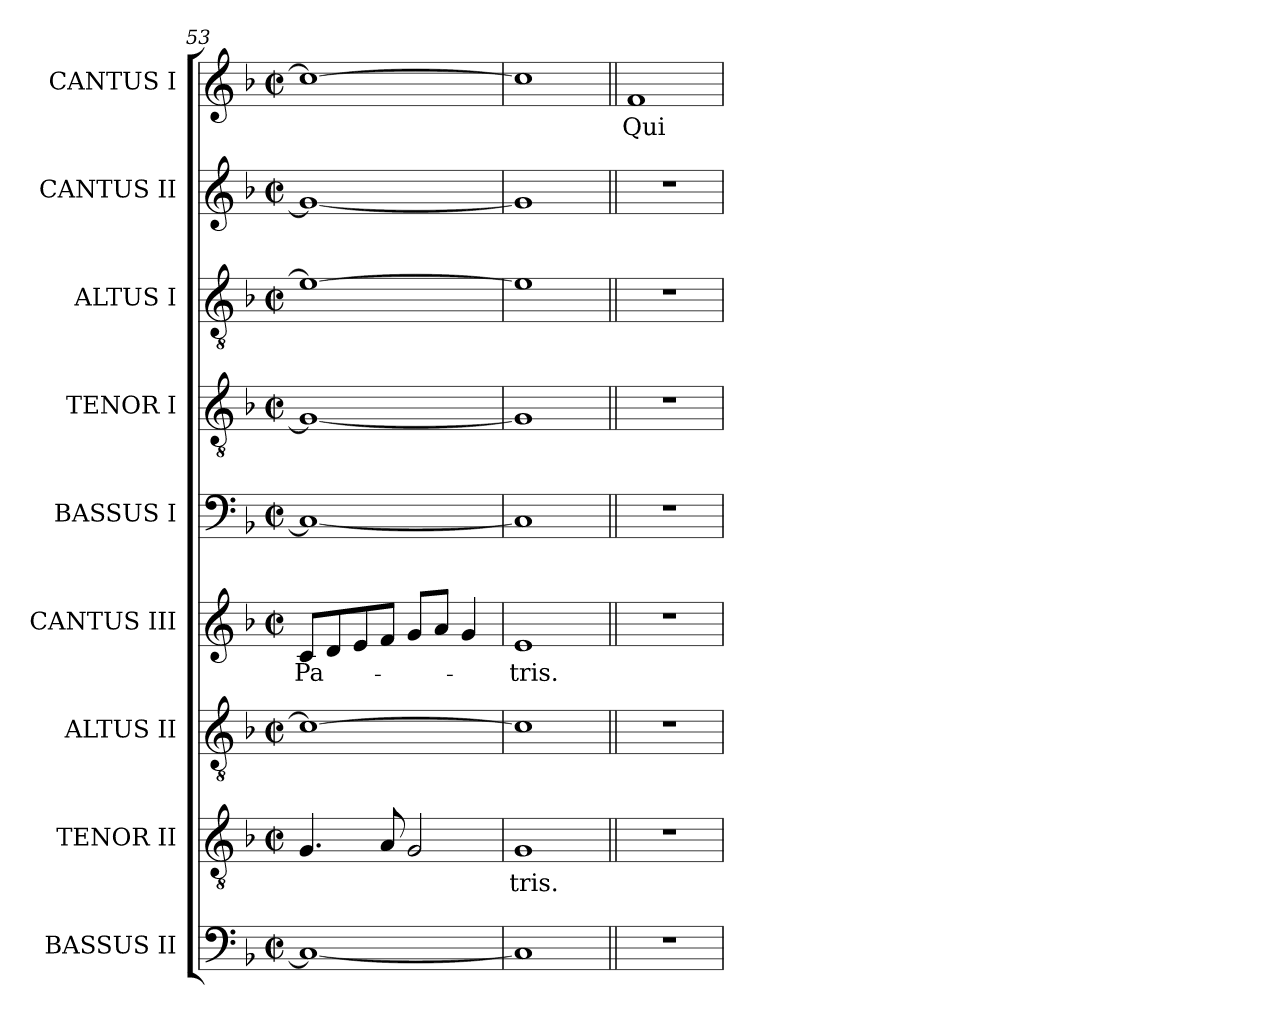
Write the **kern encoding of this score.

**kern	**kern	**text	**kern	**kern	**text	**kern	**kern	**kern	**kern	**kern	**text
*part9	*part8	*part8	*part7	*part6	*part6	*part5	*part4	*part3	*part2	*part1	*part1
*staff9	*staff8	*staff8	*staff7	*staff6	*staff6	*staff5	*staff4	*staff3	*staff2	*staff1	*staff1
*I"BASSUS II	*I"TENOR II	*	*I"ALTUS II	*I"CANTUS III	*	*I"BASSUS I	*I"TENOR I	*I"ALTUS I	*I"CANTUS II	*I"CANTUS I	*
*I'B. II	*I'T. II	*	*I'A. II	*I'C. III	*	*I'B. I	*I'T. I	*I'A. I	*I'C. II	*I'C. I	*
*clefF4	*clefGv2	*	*clefGv2	*clefG2	*	*clefF4	*clefGv2	*clefGv2	*clefG2	*clefG2	*
*	*ITrd7c12	*	*ITrd7c12	*	*	*	*ITrd7c12	*ITrd7c12	*	*	*
*k[b-]	*k[b-]	*	*k[b-]	*k[b-]	*	*k[b-]	*k[b-]	*k[b-]	*k[b-]	*k[b-]	*
*F:	*F:	*	*F:	*F:	*	*F:	*F:	*F:	*F:	*F:	*
*M2/2	*M2/2	*	*M2/2	*M2/2	*	*M2/2	*M2/2	*M2/2	*M2/2	*M2/2	*
*met(c|)	*met(c|)	*	*met(c|)	*met(c|)	*	*met(c|)	*met(c|)	*met(c|)	*met(c|)	*met(c|)	*
=53	=53	=53	=53	=53	=53	=53	=53	=53	=53	=53	=53
!	!	!	!	!	!LO:LY:b:color=#000000	!	!	!	!	!	!
1Ci_<	4.GGi/	.	1Ci_>	8ci/L	Pa-	1Ci_<	1GGi_<	1Ei_>	1gi_<	1cci_>	.
.	.	.	.	8di/	.	.	.	.	.	.	.
.	.	.	.	8ei/	.	.	.	.	.	.	.
.	8AAi/	.	.	8fi/J	.	.	.	.	.	.	.
.	2GGi/	.	.	8gi/L	.	.	.	.	.	.	.
.	.	.	.	8ai/J	.	.	.	.	.	.	.
.	.	.	.	4gi/	.	.	.	.	.	.	.
=54	=54	=54	=54	=54	=54	=54	=54	=54	=54	=54	=54
!	!	!LO:LY:b:color=#000000	!	!	!	!	!	!	!	!	!
!	!	!	!	!	!LO:LY:b:color=#000000	!	!	!	!	!	!
1Ci]	1GGi	-tris.	1Ci]	1ei	-tris.	1Ci]	1GGi]	1Ei]	1gi]	1cci]	.
!!LO:PB:g=z
=55||	=55||	=55||	=55||	=55||	=55||	=55||	=55||	=55||	=55||	=55||	=55||
!	!	!	!	!	!	!	!	!	!	!	!LO:LY:b:color=#000000
1r	1r	.	1r	1r	.	1r	1r	1r	1r	1fi	Qui
=	=	=	=	=	=	=	=	=	=	=	=
*-	*-	*-	*-	*-	*-	*-	*-	*-	*-	*-	*-
